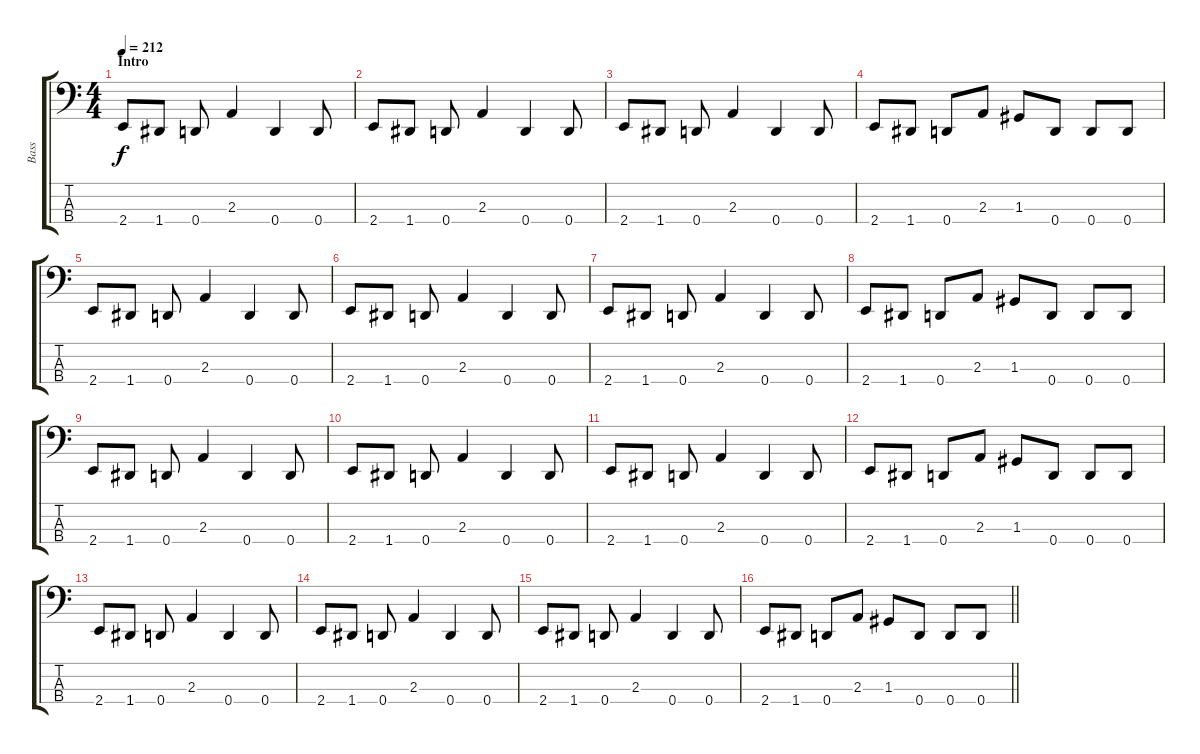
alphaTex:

\track ("Bass" "Bass") {instrument electricbasspick}
\staff {score tabs}
\tuning (F2 C2 G1 D1) {hide}
\ts (4 4)
\section ("" "Intro")
\tempo 212
\clef f4
\ks c
2.4.8{dy f instrument electricbasspick} 1.4.8 0.4.8 2.3.4 0.4.4 0.4.8 |
2.4.8 1.4.8 0.4.8 2.3.4 0.4.4 0.4.8 |
2.4.8 1.4.8 0.4.8 2.3.4 0.4.4 0.4.8 |
2.4.8 1.4.8 0.4.8 2.3.8 1.3.8 0.4.8 0.4.8 0.4.8 |
2.4.8 1.4.8 0.4.8 2.3.4 0.4.4 0.4.8 |
2.4.8 1.4.8 0.4.8 2.3.4 0.4.4 0.4.8 |
2.4.8 1.4.8 0.4.8 2.3.4 0.4.4 0.4.8 |
2.4.8 1.4.8 0.4.8 2.3.8 1.3.8 0.4.8 0.4.8 0.4.8 |
2.4.8 1.4.8 0.4.8 2.3.4 0.4.4 0.4.8 |
2.4.8 1.4.8 0.4.8 2.3.4 0.4.4 0.4.8 |
2.4.8 1.4.8 0.4.8 2.3.4 0.4.4 0.4.8 |
2.4.8 1.4.8 0.4.8 2.3.8 1.3.8 0.4.8 0.4.8 0.4.8 |
2.4.8 1.4.8 0.4.8 2.3.4 0.4.4 0.4.8 |
2.4.8 1.4.8 0.4.8 2.3.4 0.4.4 0.4.8 |
2.4.8 1.4.8 0.4.8 2.3.4 0.4.4 0.4.8 |
\barLineRight lightlight
2.4.8 1.4.8 0.4.8 2.3.8 1.3.8 0.4.8 0.4.8 0.4.8
